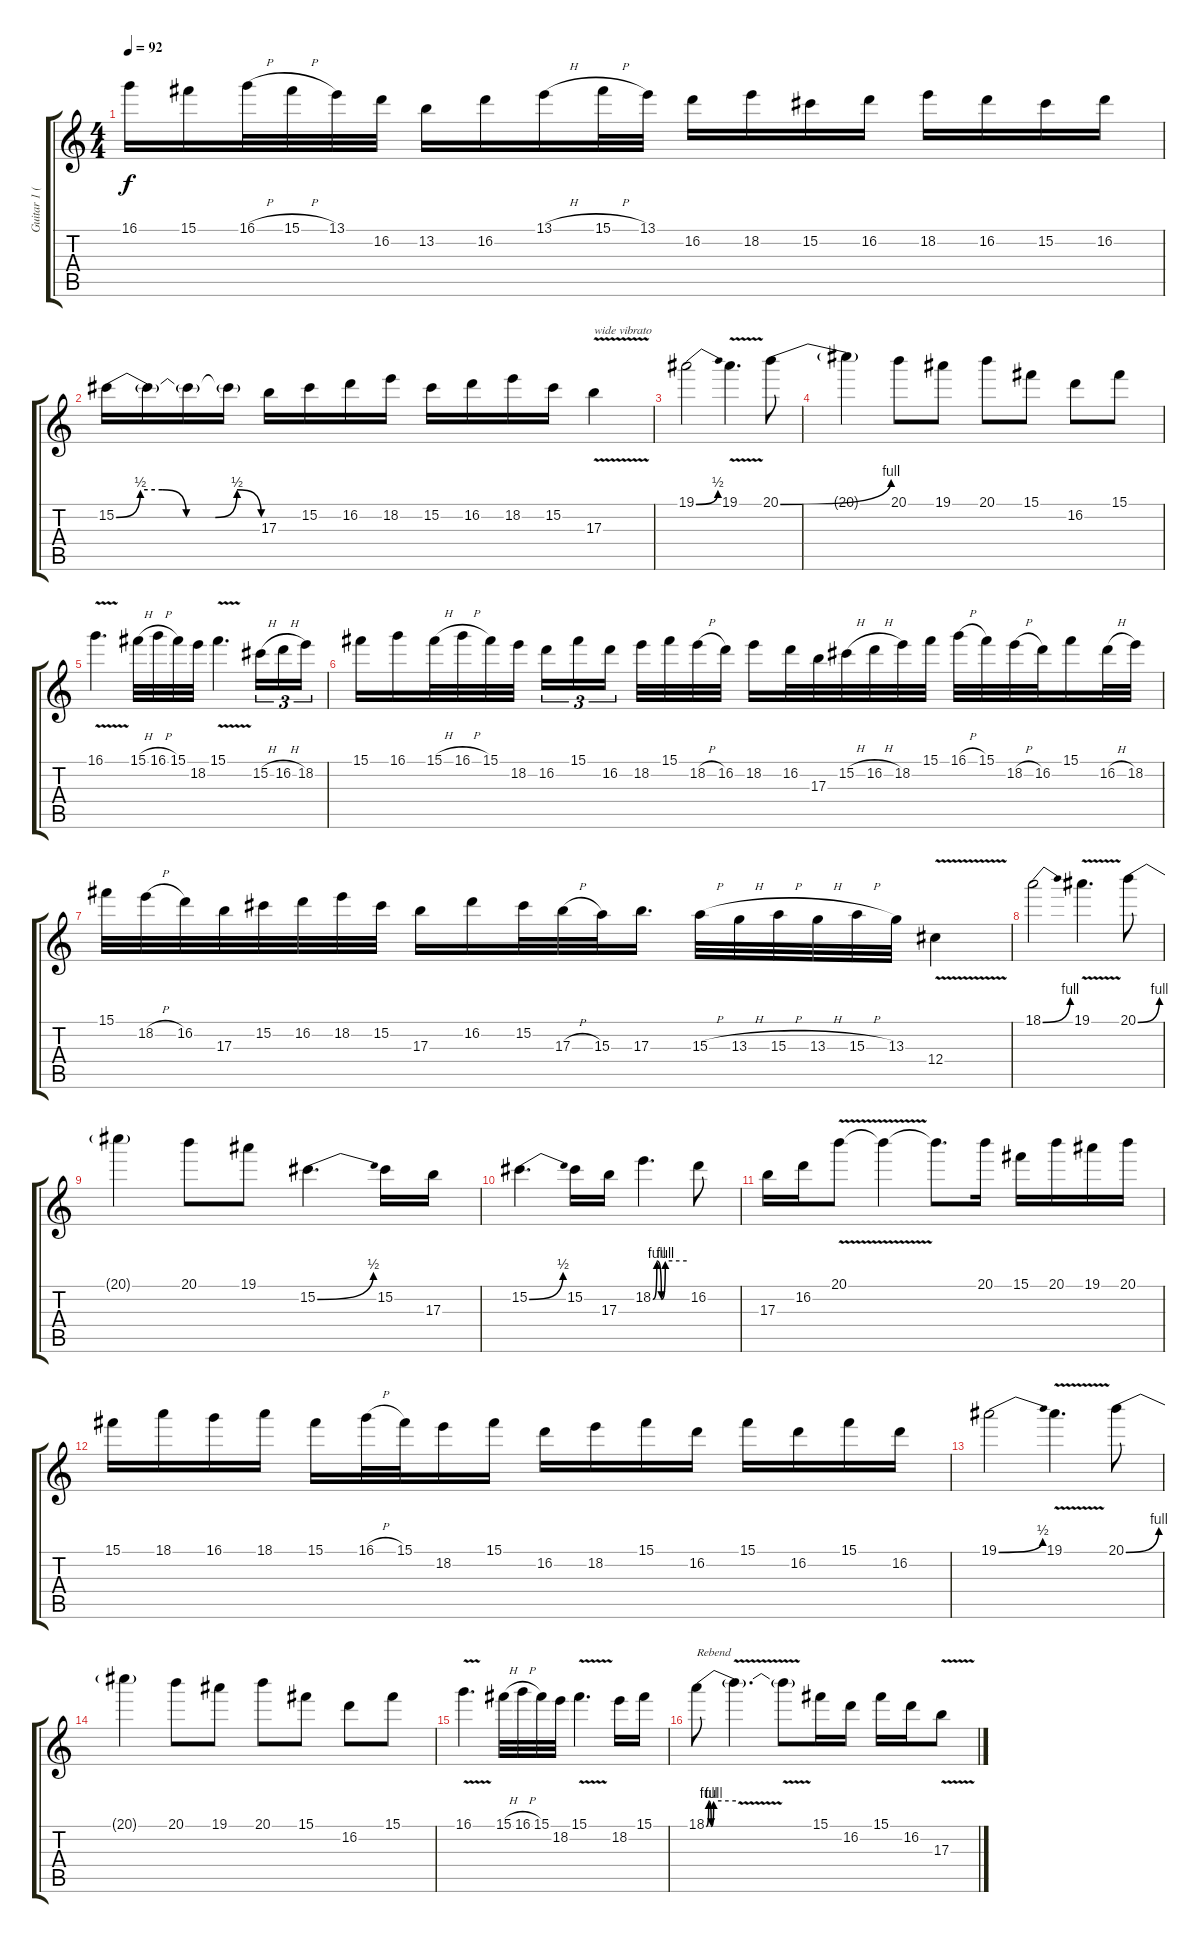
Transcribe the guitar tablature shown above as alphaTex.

\track ("Guitar 1 (Slash)" "Guitar 1 (") {instrument overdrivenguitar}
\staff {score tabs}
\tuning (Eb4 Bb3 Gb3 Db3 Ab2 Eb2) {hide}
\ts (4 4)
\tempo 92
\clef g2
\ks c
16.1.16{dy f} 15.1.16 16.1{h}.32 15.1{h}.32 13.1.32 16.2.32 13.2.16 16.2.16 13.1{h}.16 15.1{h}.32 13.1.32 16.2.16 18.2.16 15.2.16 16.2.16 18.2.16 16.2.16 15.2.16 16.2.16 |
15.2{be (custom 0 0 10 2 19 2 29 0 41 0 50 2 60 0)}.16 15.2{t}.16 15.2{t}.16 15.2{t}.16 17.3.16 15.2.16 16.2.16 18.2.16 15.2.16 16.2.16 18.2.16 15.2.16 17.3{v}.4{txt "wide vibrato"} |
19.1{be (bend 0 0 60 2)}.2 19.1{v}.4{d} 20.1{be (bend 0 0 60 4)}.8 |
20.1{t}.4 20.1.8 19.1.8 20.1.8 15.1.8 16.2.8 15.1.8 |
16.1{v}.4{d} 15.1{h}.32 16.1{h}.32 15.1.32 18.2.32 15.1{v}.4{d} 15.2{h}.16{tu (3 2)} 16.2{h}.16{tu (3 2)} 18.2.16{tu (3 2)} |
15.1.16 16.1.16 15.1{h}.32 16.1{h}.32 15.1.32 18.2.32 16.2.16{tu (3 2)} 15.1.16{tu (3 2)} 16.2.16{tu (3 2)} 18.2.32 15.1.32 18.2{h}.32 16.2.32 18.2.16 16.2.32 17.3.32 15.2{h}.32 16.2{h}.32 18.2.32 15.1.32 16.1{h}.32 15.1.32 18.2{h}.32 16.2.32 15.1.16 16.2{h}.32 18.2.32 |
15.1.32 18.2{h}.32 16.2.32 17.3.32 15.2.32 16.2.32 18.2.32 15.2.32 17.3.16 16.2.16 15.2.32 17.3{h}.32 15.3.32 17.3.16{d} 15.3{h}.32 13.3{h}.32 15.3{h}.32 13.3{h}.32 15.3{h}.32 13.3.32 12.4{v}.4 |
18.1{be (bend 0 0 60 4)}.2 19.1{v}.4{d} 20.1{be (bend 0 0 60 4)}.8 |
20.1{t}.4 20.1.8 19.1.8 15.2{be (bend 0 0 60 2)}.4{d} 15.2.16 17.3.16 |
15.2{be (bend 0 0 60 2)}.4{d} 15.2.16 17.3.16 18.2{be (custom 0 0 7 4 15 0 22 4 60 4)}.4{d} 16.2.8 |
17.3.16 16.2.16 20.1{v}.8 20.1{t}.4 20.1{t}.8{d} 20.1.16 15.1.16 20.1.16 19.1.16 20.1.16 |
15.1.16 18.1.16 16.1.16 18.1.16 15.1.16 16.1{h}.32 15.1.32 18.2.16 15.1.16 16.2.16 18.2.16 15.1.16 16.2.16 15.1.16 16.2.16 15.1.16 16.2.16 |
19.1{be (bend 0 0 60 2)}.2 19.1{v}.4{d} 20.1{be (bend 0 0 60 4)}.8 |
20.1{t}.4 20.1.8 19.1.8 20.1.8 15.1.8 16.2.8 15.1.8 |
16.1{v}.4{d} 15.1{h}.32 16.1{h}.32 15.1.32 18.2.32 15.1{v}.4{d} 18.2.16 15.1.16 |
18.1{be (custom 0 0 5 4 10 0 15 4 60 4)}.8{txt "Rebend"} 18.1{v t}.4{d} 18.1{v t}.8 15.1.16 16.2.16 15.1.16 16.2.16 17.3{v}.8
